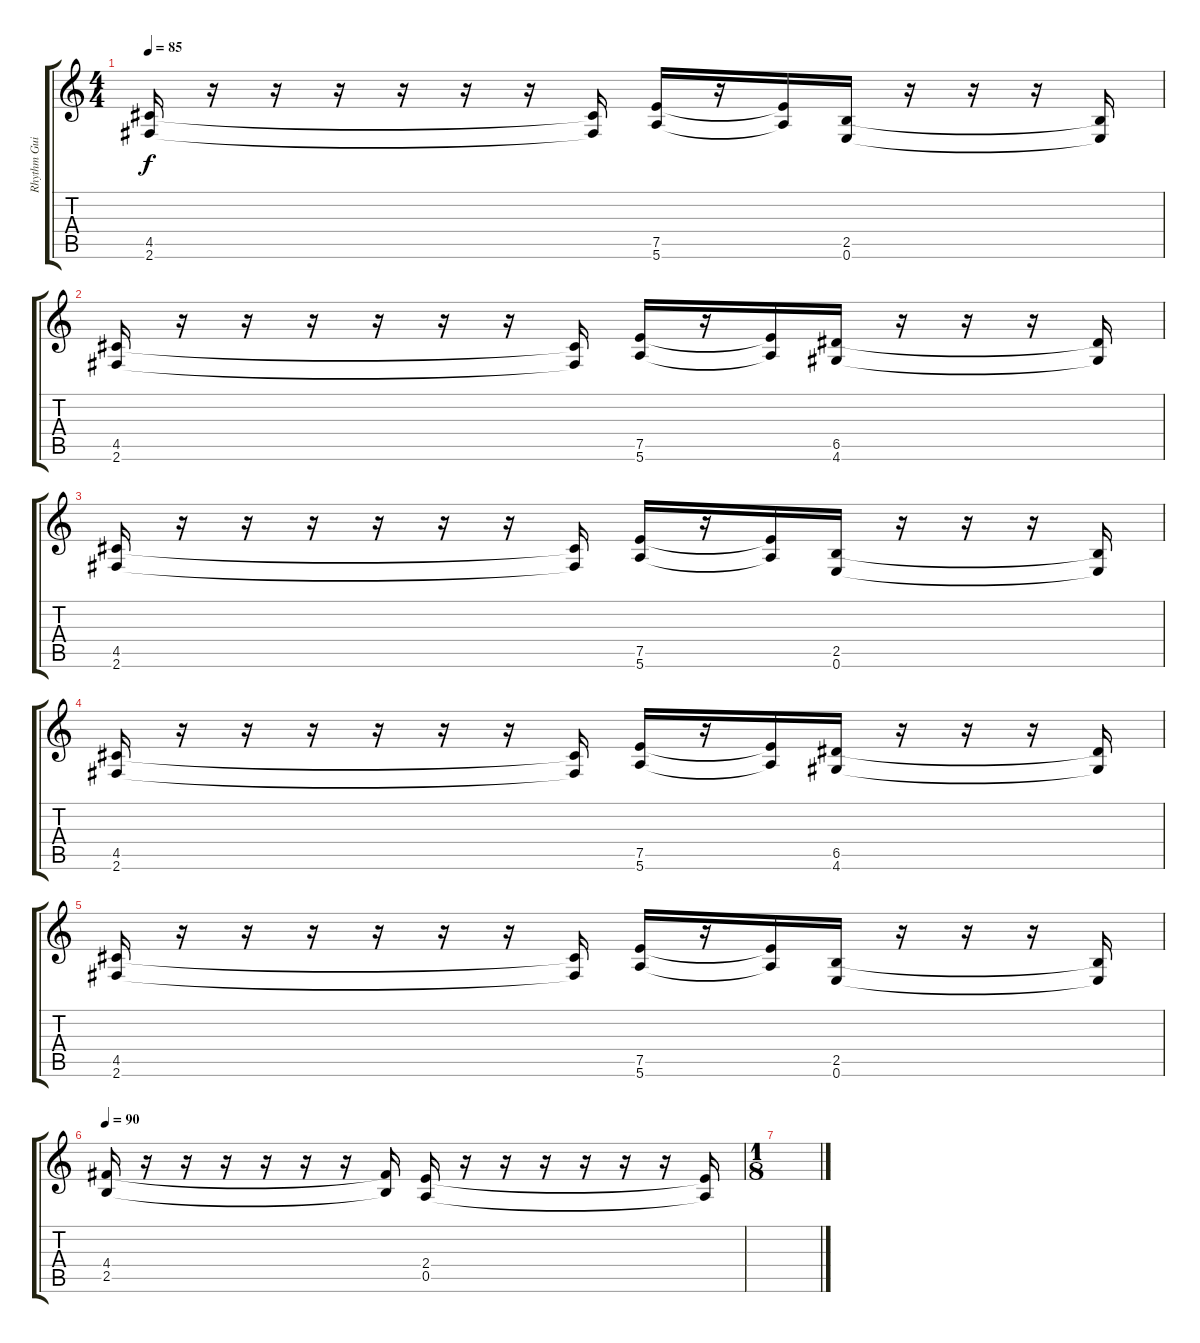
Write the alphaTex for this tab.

\track ("Rhythm Guitar" "Rhythm Gui") {instrument distortionguitar}
\staff {score tabs}
\tuning (E4 B3 G3 D3 A2 E2) {hide}
\ts (4 4)
\tempo 85
\clef g2
\ks c
(4.5 2.6).16{dy f} r.16 r.16 r.16 r.16 r.16 r.16 (4.5{t} 2.6{t}).16 (7.5 5.6).16 r.16 (7.5{t} 5.6{t}).16 (2.5 0.6).16 r.16 r.16 r.16 (2.5{t} 0.6{t}).16 |
(4.5 2.6).16 r.16 r.16 r.16 r.16 r.16 r.16 (4.5{t} 2.6{t}).16 (7.5 5.6).16 r.16 (7.5{t} 5.6{t}).16 (6.5 4.6).16 r.16 r.16 r.16 (6.5{t} 4.6{t}).16 |
(4.5 2.6).16 r.16 r.16 r.16 r.16 r.16 r.16 (4.5{t} 2.6{t}).16 (7.5 5.6).16 r.16 (7.5{t} 5.6{t}).16 (2.5 0.6).16 r.16 r.16 r.16 (2.5{t} 0.6{t}).16 |
(4.5 2.6).16 r.16 r.16 r.16 r.16 r.16 r.16 (4.5{t} 2.6{t}).16 (7.5 5.6).16 r.16 (7.5{t} 5.6{t}).16 (6.5 4.6).16 r.16 r.16 r.16 (6.5{t} 4.6{t}).16 |
(4.5 2.6).16 r.16 r.16 r.16 r.16 r.16 r.16 (4.5{t} 2.6{t}).16 (7.5 5.6).16 r.16 (7.5{t} 5.6{t}).16 (2.5 0.6).16 r.16 r.16 r.16 (2.5{t} 0.6{t}).16 |
\tempo 90
(4.4 2.5).16 r.16 r.16 r.16 r.16 r.16 r.16 (4.4{t} 2.5{t}).16 (2.4 0.5).16 r.16 r.16 r.16 r.16 r.16 r.16 (2.4{t} 0.5{t}).16 |
\ts (1 8)
